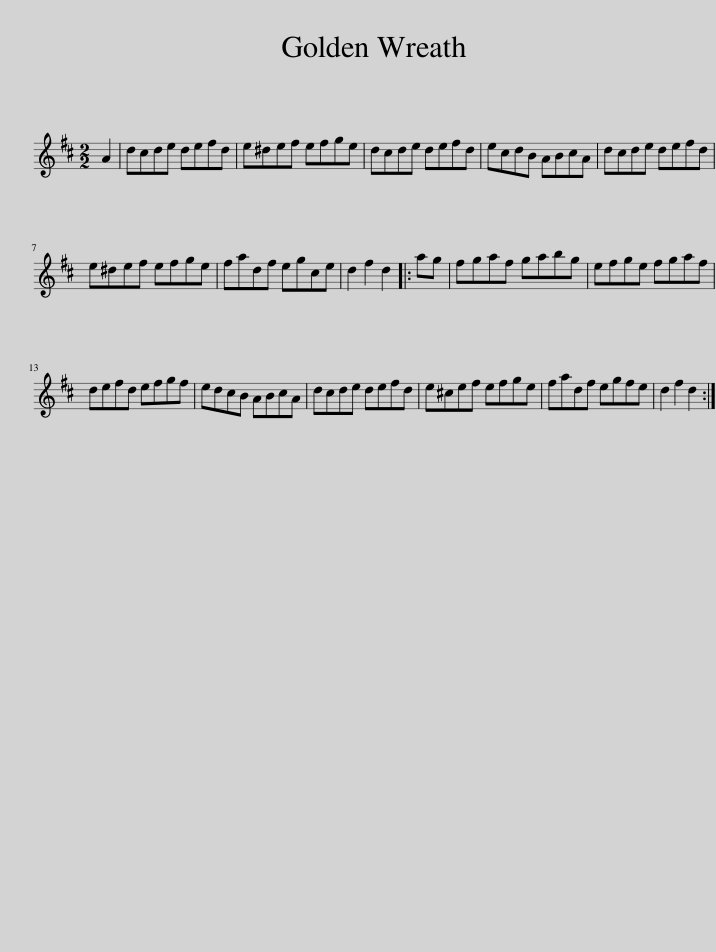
X:1
L:1/8
M:2/2
I:linebreak $
K:D
V:1 treble
V:1
 A2 | dcde defd | e^def efge | dcde defd | ecdB ABcA | %5
 dcde defd |$ e^def efge | fadf egce | d2 f2 d2 |: ag | %10
 fgaf gabg | efge fgaf |$ defd efgf | edcB ABcA | dcde defd | %15
 e^cef efge | fadf egfe | d2 f2 d2 :| %18
